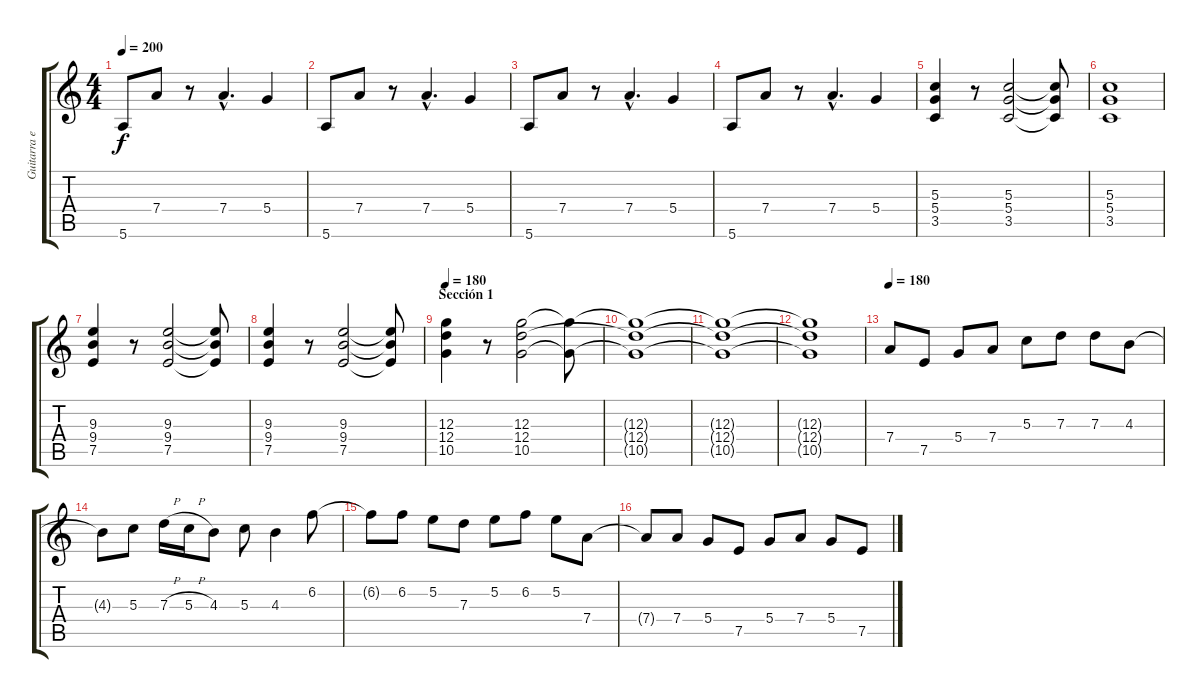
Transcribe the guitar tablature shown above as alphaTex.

\track ("Guitarra eléctrica" "Guitarra e") {instrument overdrivenguitar}
\staff {score tabs}
\tuning (E4 B3 G3 D3 A2 E2) {hide}
\ts (4 4)
\tempo 200
\clef g2
\ks c
5.6.8{dy f} 7.4.8 r.8 7.4{hac}.4{d} 5.4.4 |
5.6.8 7.4.8 r.8 7.4{hac}.4{d} 5.4.4 |
5.6.8 7.4.8 r.8 7.4{hac}.4{d} 5.4.4 |
5.6.8 7.4.8 r.8 7.4{hac}.4{d} 5.4.4 |
(5.3 5.4 3.5).4 r.8 (5.3 5.4 3.5).2 (5.3{t} 5.4{t} 3.5{t}).8 |
(5.3 5.4 3.5).1 |
(9.3 9.4 7.5).4 r.8 (9.3 9.4 7.5).2 (9.3{t} 9.4{t} 7.5{t}).8 |
(9.3 9.4 7.5).4 r.8 (9.3 9.4 7.5).2 (9.3{t} 9.4{t} 7.5{t}).8 |
\section ("" "Sección 1")
\tempo 180
(12.3 12.4 10.5).4 r.8 (12.3 12.4 10.5).2 (12.3{t} 10.5{t}).8 |
(12.3{t} 12.4{t} 10.5{t}).1 |
(12.3{t} 12.4{t} 10.5{t}).1 |
(12.3{t} 12.4{t} 10.5{t}).1 |
\tempo 180
7.4.8{volume 14} 7.5.8 5.4.8 7.4.8 5.3.8 7.3.8 7.3.8 4.3.8 |
4.3{t}.8 5.3.8 7.3{h}.16 5.3{h}.16 4.3.8 5.3.8 4.3.4 6.2.8 |
6.2{t}.8 6.2.8 5.2.8 7.3.8 5.2.8 6.2.8 5.2.8 7.4.8 |
7.4{t}.8 7.4.8 5.4.8 7.5.8 5.4.8 7.4.8 5.4.8 7.5.8
